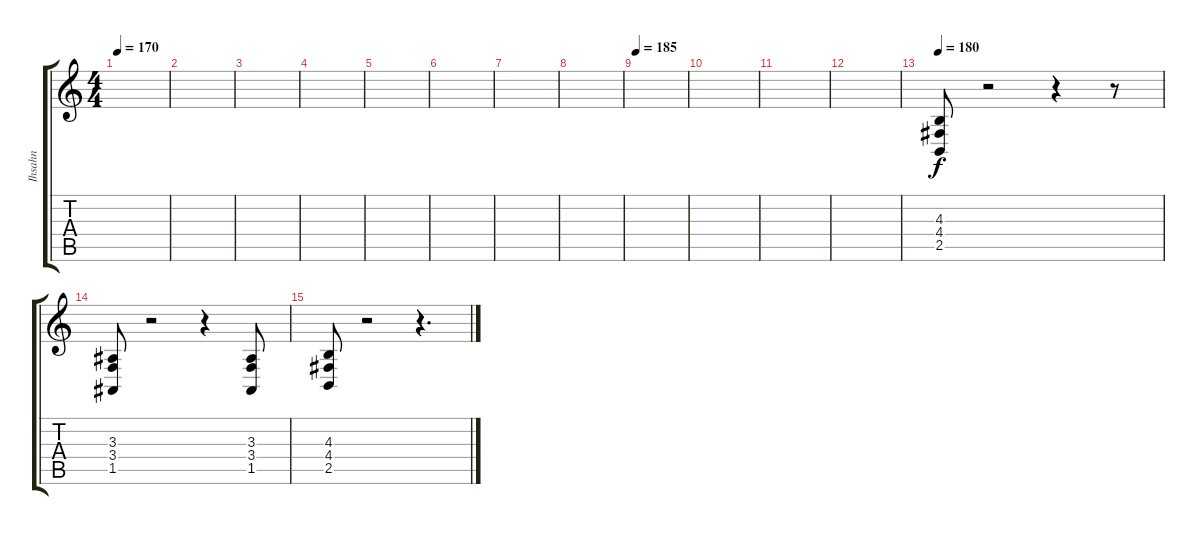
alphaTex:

\track ("Ihsahn" "Ihsahn") {instrument stringensemble1}
\staff {score tabs}
\tuning (E4 B3 G3 D3 A2 E2) {hide}
\ts (4 4)
\tempo 170
\clef g2
\ks c
|
|
|
|
|
|
|
|
\tempo 185
|
|
|
|
\tempo 180
(4.3 4.4 2.5).8{instrument orchestrahit} r.2 r.4 r.8 |
(3.3 3.4 1.5).8 r.2 r.4 (3.3 3.4 1.5).8 |
(4.3 4.4 2.5).8 r.2 r.4{d}
